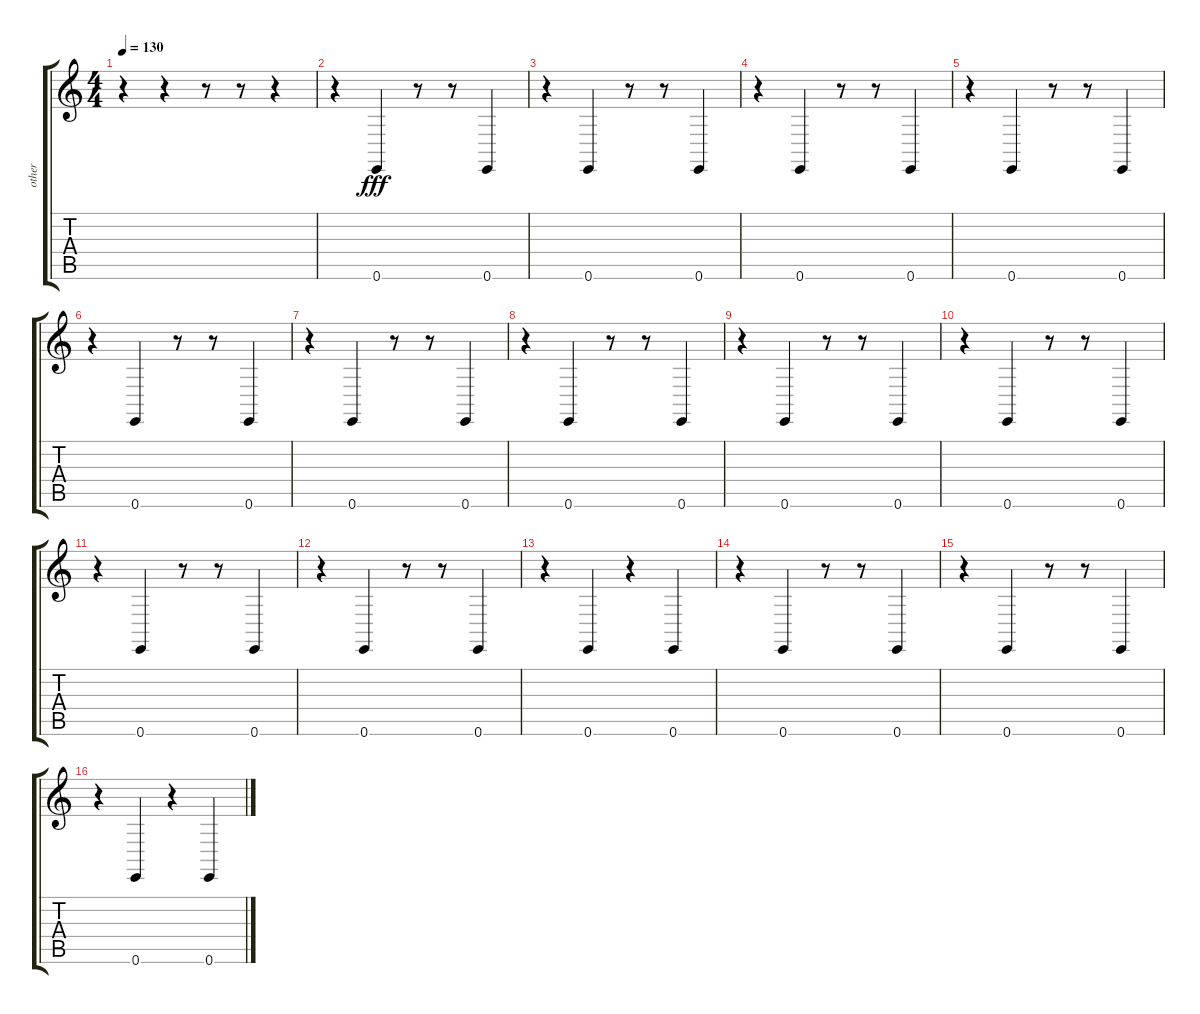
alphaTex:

\track ("other" "other") {instrument acousticgrandpiano}
\staff {score tabs}
\tuning (E4 B3 G3 D3 A2 E2) {hide}
\ts (4 4)
\tempo 130
\clef g2
\ks c
r.4{dy fff} r.4 r.8 r.8 r.4 |
r.4 0.6.4 r.8 r.8 0.6.4 |
r.4 0.6.4 r.8 r.8 0.6.4 |
r.4 0.6.4 r.8 r.8 0.6.4 |
r.4 0.6.4 r.8 r.8 0.6.4 |
r.4 0.6.4 r.8 r.8 0.6.4 |
r.4 0.6.4 r.8 r.8 0.6.4 |
r.4 0.6.4 r.8 r.8 0.6.4 |
r.4 0.6.4 r.8 r.8 0.6.4 |
r.4 0.6.4 r.8 r.8 0.6.4 |
r.4 0.6.4 r.8 r.8 0.6.4 |
r.4 0.6.4 r.8 r.8 0.6.4 |
r.4 0.6.4 r.4 0.6.4 |
r.4 0.6.4 r.8 r.8 0.6.4 |
r.4 0.6.4 r.8 r.8 0.6.4 |
r.4 0.6.4 r.4 0.6.4
